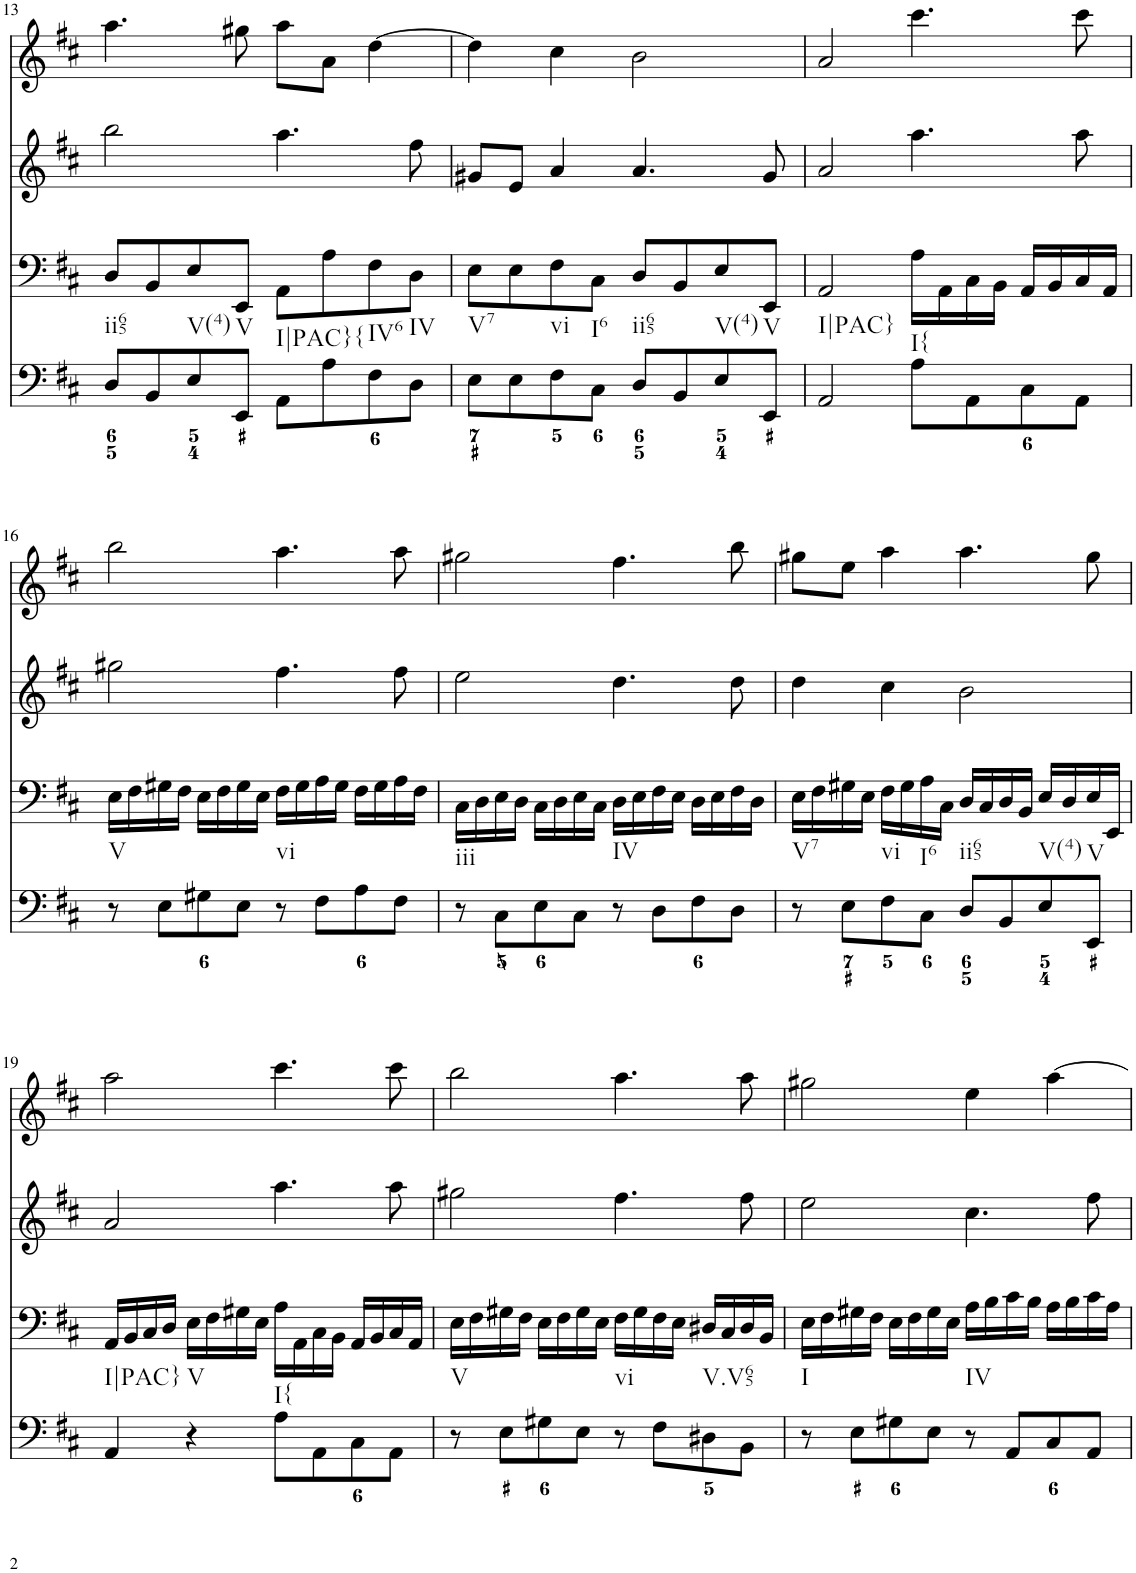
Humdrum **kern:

**kern	**kern	**kern	**kern
*part4	*part3	*part2	*part1
*staff4	*staff3	*staff2	*staff1
*I"Piano	*I"Piano	*I"Piano	*I"Piano
*I'Pno	*I'Pno	*I'Pno	*I'Pno
!!LO:PB:g=z
*clefF4	*clefF4	*clefG2	*clefG2
*k[f#c#]	*k[f#c#]	*k[f#c#]	*k[f#c#]
*D:	*D:	*D:	*D:
*M4/4	*M4/4	*M4/4	*M4/4
*met(c)	*met(c)	*met(c)	*met(c)
=13	=13	=13	=13
!	!LO:TX:b:t=ii65	!	!
8D/L	8D/L	2bb\	4.aa\
8BB/	8BB/	.	.
!	!LO:TX:b:t=V(4)	!	!
8E/	8E/	.	.
!	!LO:TX:b:t=V	!	!
8EE/J	8EE/J	.	8gg#X\
!	!LO:TX:b:t=I|PAC}{	!	!
8AA\L	8AA\L	4.aa\	8aa\L
8A\	8A\	.	8a\J
!	!LO:TX:b:t=IV6	!	!
8F#\	8F#\	.	[4dd\
!	!LO:TX:b:t=IV	!	!
8D\J	8D\J	8ff#\	.
=14	=14	=14	=14
!	!LO:TX:b:t=V7	!	!
8E\L	8E\L	8g#X/L	4dd\]
8E\	8E\	8e/J	.
!	!LO:TX:b:t=vi	!	!
8F#\	8F#\	4a/	4cc#\
!	!LO:TX:b:t=I6	!	!
8C#\J	8C#\J	.	.
!	!LO:TX:b:t=ii65	!	!
8D/L	8D/L	4.a/	2b\
8BB/	8BB/	.	.
!	!LO:TX:b:t=V(4)	!	!
8E/	8E/	.	.
!	!LO:TX:b:t=V	!	!
8EE/J	8EE/J	8g#/	.
=15	=15	=15	=15
!	!LO:TX:b:t=I|PAC}	!	!
2AA/	2AA/	2a/	2a/
!	!LO:TX:b:t=I{	!	!
8A\L	16A\LL	4.aa\	4.ccc#\
.	16AA\	.	.
8AA\	16C#\	.	.
.	16BB\JJ	.	.
8C#\	16AA/LL	.	.
.	16BB/	.	.
8AA\J	16C#/	8aa\	8ccc#\
.	16AA/JJ	.	.
!!LO:LB:g=z
=16	=16	=16	=16
!	!LO:TX:b:t=V	!	!
8r	16E\LL	2gg#X\	2bb\
.	16F#\	.	.
8E\L	16G#X\	.	.
.	16F#\JJ	.	.
8G#X\	16E\LL	.	.
.	16F#\	.	.
8E\J	16G#\	.	.
.	16E\JJ	.	.
!	!LO:TX:b:t=vi	!	!
8r	16F#\LL	4.ff#\	4.aa\
.	16G#\	.	.
8F#\L	16A\	.	.
.	16G#\JJ	.	.
8A\	16F#\LL	.	.
.	16G#\	.	.
8F#\J	16A\	8ff#\	8aa\
.	16F#\JJ	.	.
=17	=17	=17	=17
!	!LO:TX:b:t=iii	!	!
8r	16C#\LL	2ee\	2gg#X\
.	16D\	.	.
8C#\L	16E\	.	.
.	16D\JJ	.	.
8E\	16C#\LL	.	.
.	16D\	.	.
8C#\J	16E\	.	.
.	16C#\JJ	.	.
!	!LO:TX:b:t=IV	!	!
8r	16D\LL	4.dd\	4.ff#\
.	16E\	.	.
8D\L	16F#\	.	.
.	16E\JJ	.	.
8F#\	16D\LL	.	.
.	16E\	.	.
8D\J	16F#\	8dd\	8bb\
.	16D\JJ	.	.
=18	=18	=18	=18
!	!LO:TX:b:t=V7	!	!
8r	16E\LL	4dd\	8gg#X\L
.	16F#\	.	.
8E\L	16G#X\	.	8ee\J
.	16E\JJ	.	.
!	!LO:TX:b:t=vi	!	!
8F#\	16F#\LL	4cc#\	4aa\
.	16G#\	.	.
!	!LO:TX:b:t=I6	!	!
8C#\J	16A\	.	.
.	16C#\JJ	.	.
!	!LO:TX:b:t=ii65	!	!
8D/L	16D/LL	2b\	4.aa\
.	16C#/	.	.
8BB/	16D/	.	.
.	16BB/JJ	.	.
!	!LO:TX:b:t=V(4)	!	!
8E/	16E/LL	.	.
.	16D/	.	.
!	!LO:TX:b:t=V	!	!
8EE/J	16E/	.	8gg#\
.	16EE/JJ	.	.
!!LO:LB:g=z
=19	=19	=19	=19
!	!LO:TX:b:t=I|PAC}	!	!
4AA/	16AA/LL	2a/	2aa\
.	16BB/	.	.
.	16C#/	.	.
.	16D/JJ	.	.
!	!LO:TX:b:t=V	!	!
4r	16E\LL	.	.
.	16F#\	.	.
.	16G#X\	.	.
.	16E\JJ	.	.
!	!LO:TX:b:t=I{	!	!
8A\L	16A\LL	4.aa\	4.ccc#\
.	16AA\	.	.
8AA\	16C#\	.	.
.	16BB\JJ	.	.
8C#\	16AA/LL	.	.
.	16BB/	.	.
8AA\J	16C#/	8aa\	8ccc#\
.	16AA/JJ	.	.
=20	=20	=20	=20
!	!LO:TX:b:t=V	!	!
8r	16E\LL	2gg#X\	2bb\
.	16F#\	.	.
8E\L	16G#X\	.	.
.	16F#\JJ	.	.
8G#X\	16E\LL	.	.
.	16F#\	.	.
8E\J	16G#\	.	.
.	16E\JJ	.	.
!	!LO:TX:b:t=vi	!	!
8r	16F#\LL	4.ff#\	4.aa\
.	16G#\	.	.
8F#\L	16F#\	.	.
.	16E\JJ	.	.
!	!LO:TX:b:t=V.V65	!	!
8D#X\	16D#X/LL	.	.
.	16C#/	.	.
8BB\J	16D#/	8ff#\	8aa\
.	16BB/JJ	.	.
=21	=21	=21	=21
!	!LO:TX:b:t=I	!	!
8r	16E\LL	2ee\	2gg#X\
.	16F#\	.	.
8E\L	16G#X\	.	.
.	16F#\JJ	.	.
8G#X\	16E\LL	.	.
.	16F#\	.	.
8E\J	16G#\	.	.
.	16E\JJ	.	.
!	!LO:TX:b:t=IV	!	!
8r	16A\LL	4.cc#\	4ee\
.	16B\	.	.
8AA/L	16c#\	.	.
.	16B\JJ	.	.
8C#/	16A\LL	.	[4aa\
.	16B\	.	.
8AA/J	16c#\	8ff#\	.
.	16A\JJ	.	.
=	=	=	=
*-	*-	*-	*-
